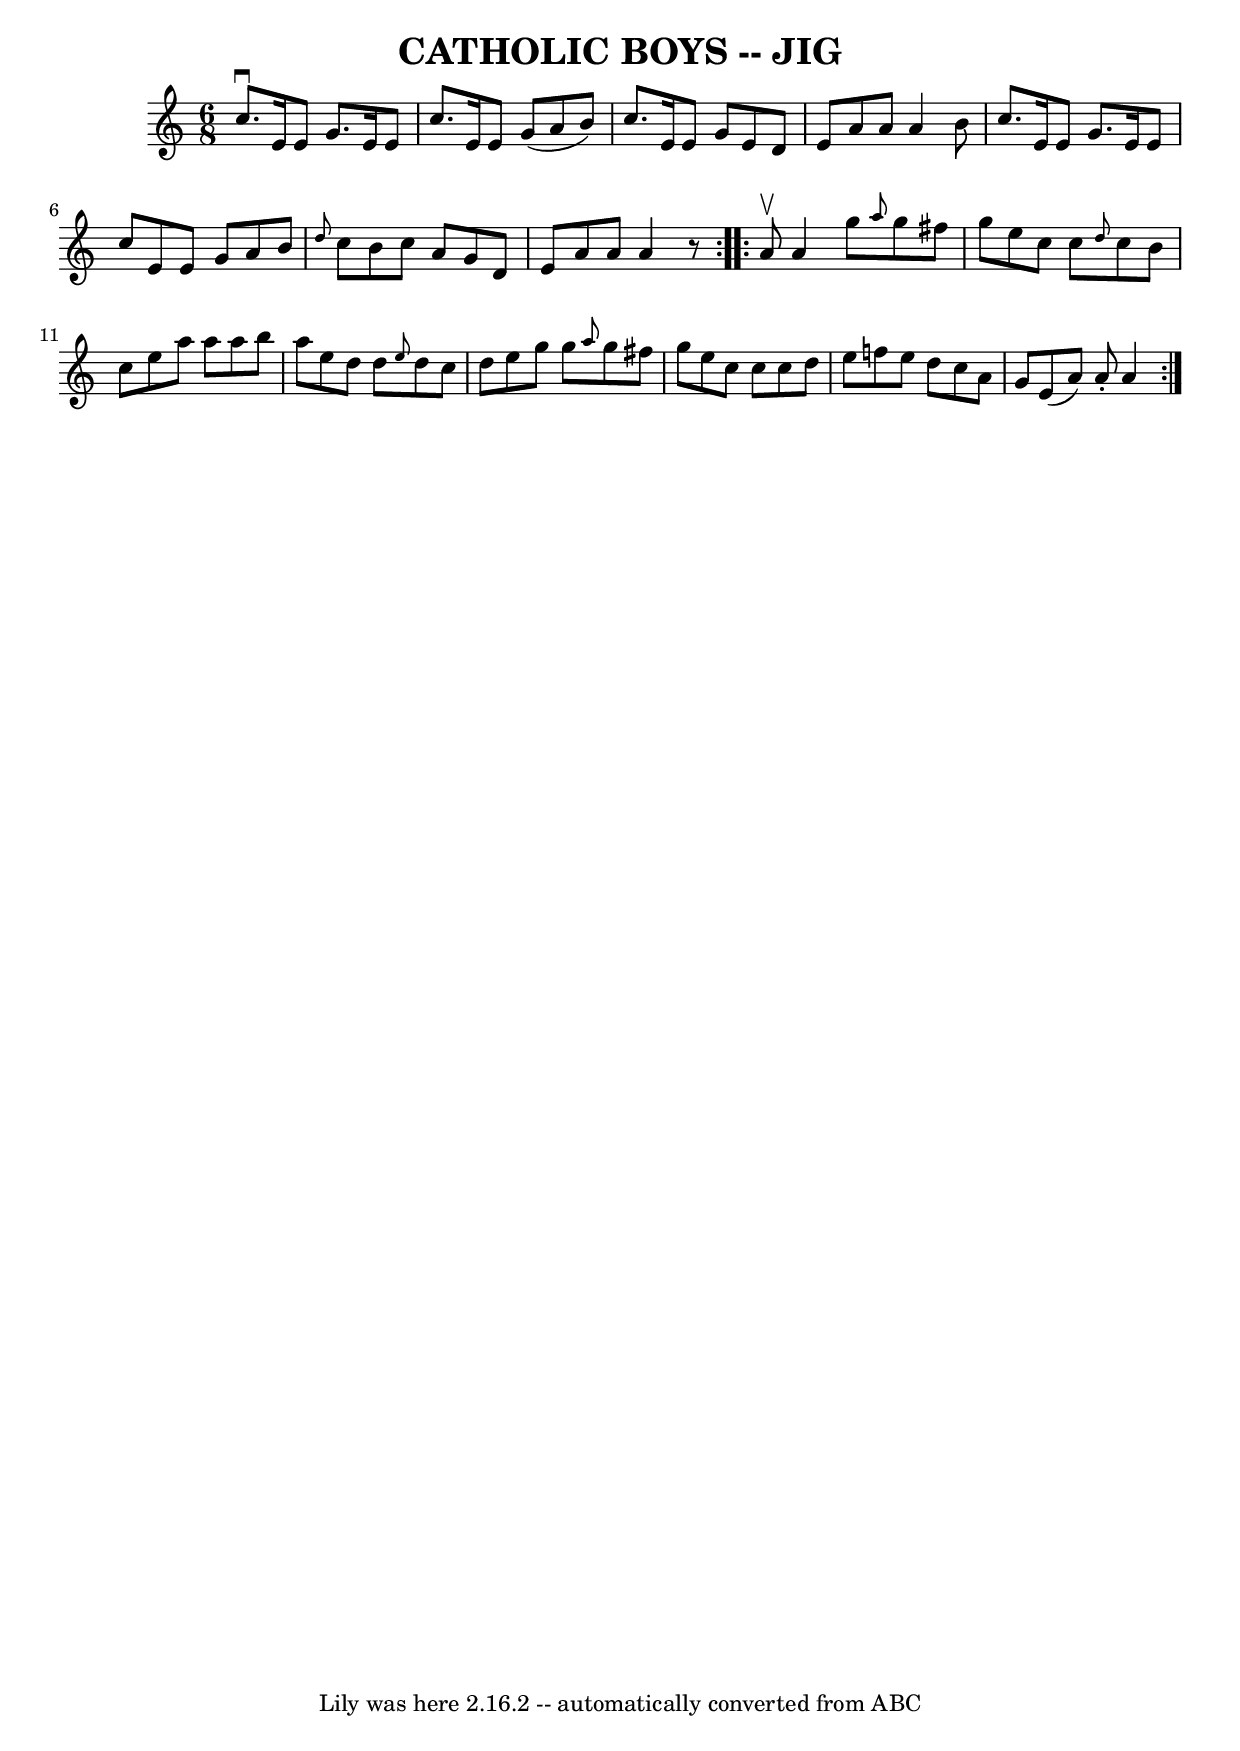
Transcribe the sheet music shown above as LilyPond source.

\version "2.7.40"
\include "Mammoth.ily"
\header {
	book = "Ryan's Mammoth Collection of Fiddle Tunes"
	crossRefNumber = "1"
	footnotes = ""
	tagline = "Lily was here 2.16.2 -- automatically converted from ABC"
	title = "CATHOLIC BOYS -- JIG"
}
voicedefault =  {
\set Score.defaultBarType = "empty"

\repeat volta 2 {
\time 6/8 \key c \major c''8.^\downbow e'16 e'8 g'8. e'16 e'8  
  |
 c''8. e'16 e'8 g'8 (a'8 b'8)   |
 c''8.  
 e'16 e'8 g'8 e'8 d'8    |
 e'8 a'8 a'8 a'4    
b'8        |
 c''8. e'16 e'8 g'8. e'16 e'8    |
   
c''8 e'8 e'8 g'8 a'8 b'8    |
 \grace { d''8  } c''8  
 b'8 c''8 a'8 g'8 d'8    |
 e'8 a'8 a'8 a'4    r8 
  }     \repeat volta 2 { a'8^\upbow       |
 a'4 g''8  \grace {  
 a''8  } g''8 fis''8 g''8    |
 e''8 c''8 c''8  
\grace { d''8  } c''8 b'8 c''8    |
 e''8 a''8 a''8    
a''8 b''8 a''8    |
 e''8 d''8 d''8  \grace { e''8  }   
d''8 c''8 d''8        |
 e''8 g''8 g''8  \grace { a''8  
} g''8 fis''8 g''8    |
 e''8 c''8 c''8 c''8 d''8   
 e''8    |
 f''!8 e''8 d''8 c''8 a'8 g'8    |
   
e'8 (a'8) a'8 -. a'4    }   
}

\score{
    <<

	\context Staff="default"
	{
	    \voicedefault 
	}

    >>
	\layout {
	}
	\midi {}
}
